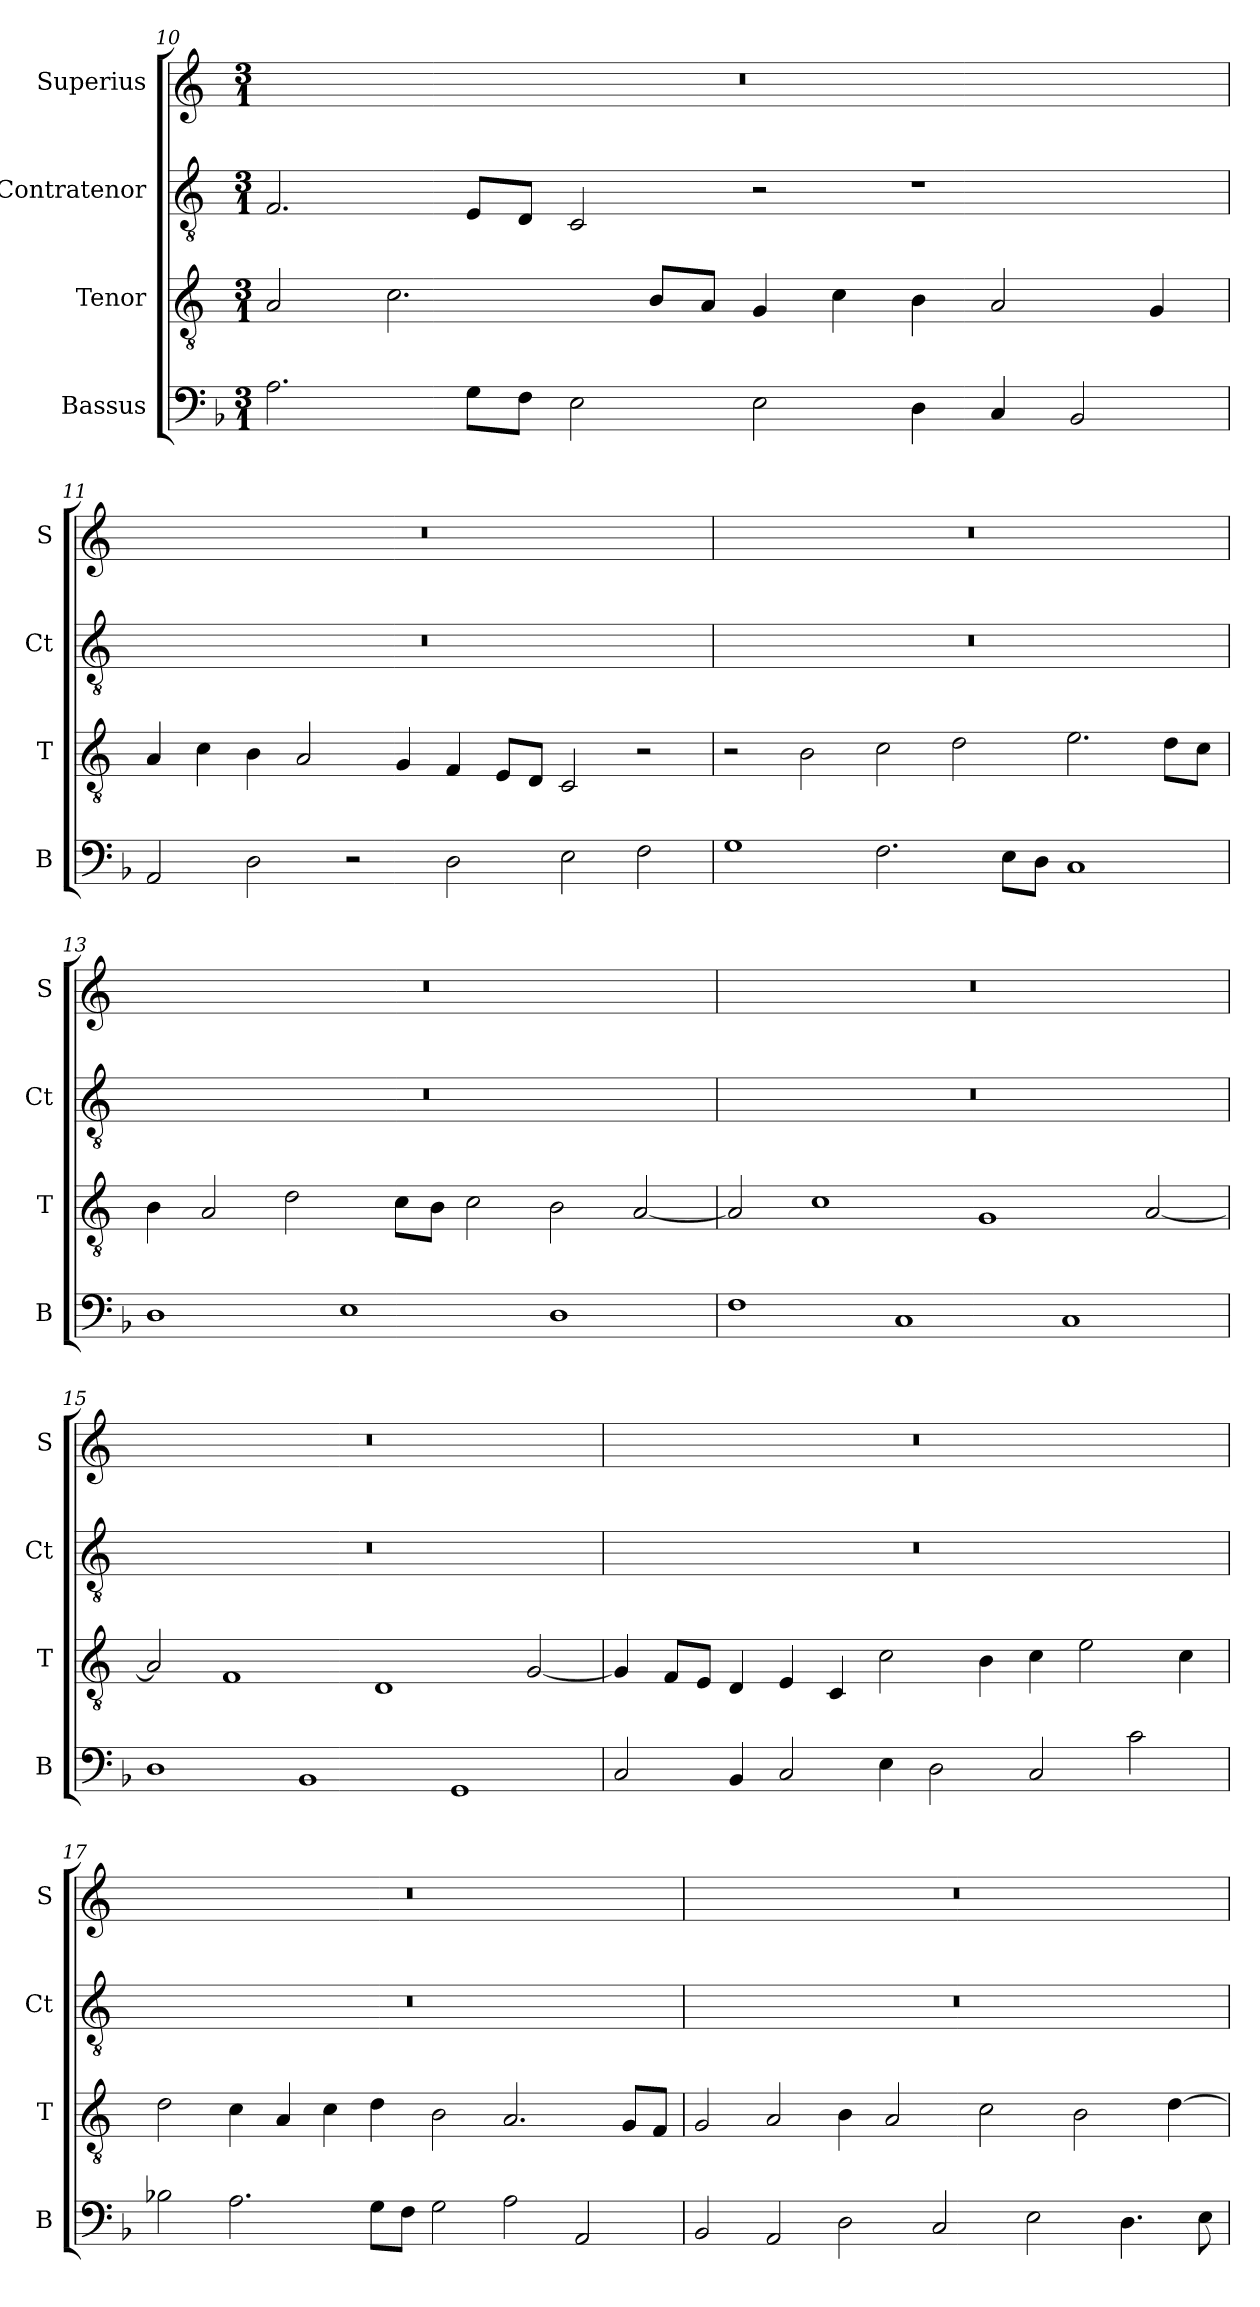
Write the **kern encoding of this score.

**kern	**kern	**kern	**kern
*part4	*part3	*part2	*part1
*staff4	*staff3	*staff2	*staff1
*I"Bassus	*I"Tenor	*I"Contratenor	*I"Superius
*I'B	*I'T	*I'Ct	*I'S
*clefF4	*clefGv2	*clefGv2	*clefG2
*k[b-]	*k[]	*k[]	*k[]
*M3/1	*M3/1	*M3/1	*M3/1
=10	=10	=10	=10
2.A\	2A/	2.F/	0.r
.	2.c\	.	.
8G\L	.	8E/L	.
8F\J	.	8D/J	.
2E\	.	2C/	.
.	8B/L	.	.
.	8A/J	.	.
2E\	4G/	2r	.
.	4c\	.	.
4D\	4B\	1r	.
4C/	2A/	.	.
2BB-/	.	.	.
.	4G/	.	.
=11	=11	=11	=11
2AA/	4A/	0.r	0.r
.	4c\	.	.
2D\	4B\	.	.
.	2A/	.	.
2r	.	.	.
.	4G/	.	.
2D\	4F/	.	.
.	8E/L	.	.
.	8D/J	.	.
2E\	2C/	.	.
2F\	2r	.	.
=12	=12	=12	=12
1G	2r	0.r	0.r
.	2B\	.	.
2.F\	2c\	.	.
.	2d\	.	.
8E\L	.	.	.
8D\J	.	.	.
1C	2.e\	.	.
.	8d\L	.	.
.	8c\J	.	.
=13	=13	=13	=13
1D	4B\	0.r	0.r
.	2A/	.	.
.	2d\	.	.
1E	.	.	.
.	8c\L	.	.
.	8B\J	.	.
.	2c\	.	.
1D	2B\	.	.
.	[2A/	.	.
=14	=14	=14	=14
1F	2A/]	0.r	0.r
.	1c	.	.
1C	.	.	.
.	1G	.	.
1C	.	.	.
.	[2A/	.	.
=15	=15	=15	=15
1D	2A/]	0.r	0.r
.	1F	.	.
1BB-	.	.	.
.	1D	.	.
1GG	.	.	.
.	[2G/	.	.
=16	=16	=16	=16
2C/	4G/]	0.r	0.r
.	8F/L	.	.
.	8E/J	.	.
4BB-/	4D/	.	.
2C/	4E/	.	.
.	4C/	.	.
4E\	2c\	.	.
2D\	.	.	.
.	4B\	.	.
2C/	4c\	.	.
.	2e\	.	.
2c\	.	.	.
.	4c\	.	.
=17	=17	=17	=17
2B-X\	2d\	0.r	0.r
2.A\	4c\	.	.
.	4A/	.	.
.	4c\	.	.
8G\L	4d\	.	.
8F\J	.	.	.
2G\	2B\	.	.
2A\	2.A/	.	.
2AA/	.	.	.
.	8G/L	.	.
.	8F/J	.	.
=18	=18	=18	=18
2BB-/	2G/	0.r	0.r
2AA/	2A/	.	.
2D\	4B\	.	.
.	2A/	.	.
2C/	.	.	.
.	2c\	.	.
2E\	.	.	.
.	2B\	.	.
4.D\	.	.	.
.	[4d\	.	.
8E\	.	.	.
=	=	=	=
*-	*-	*-	*-
